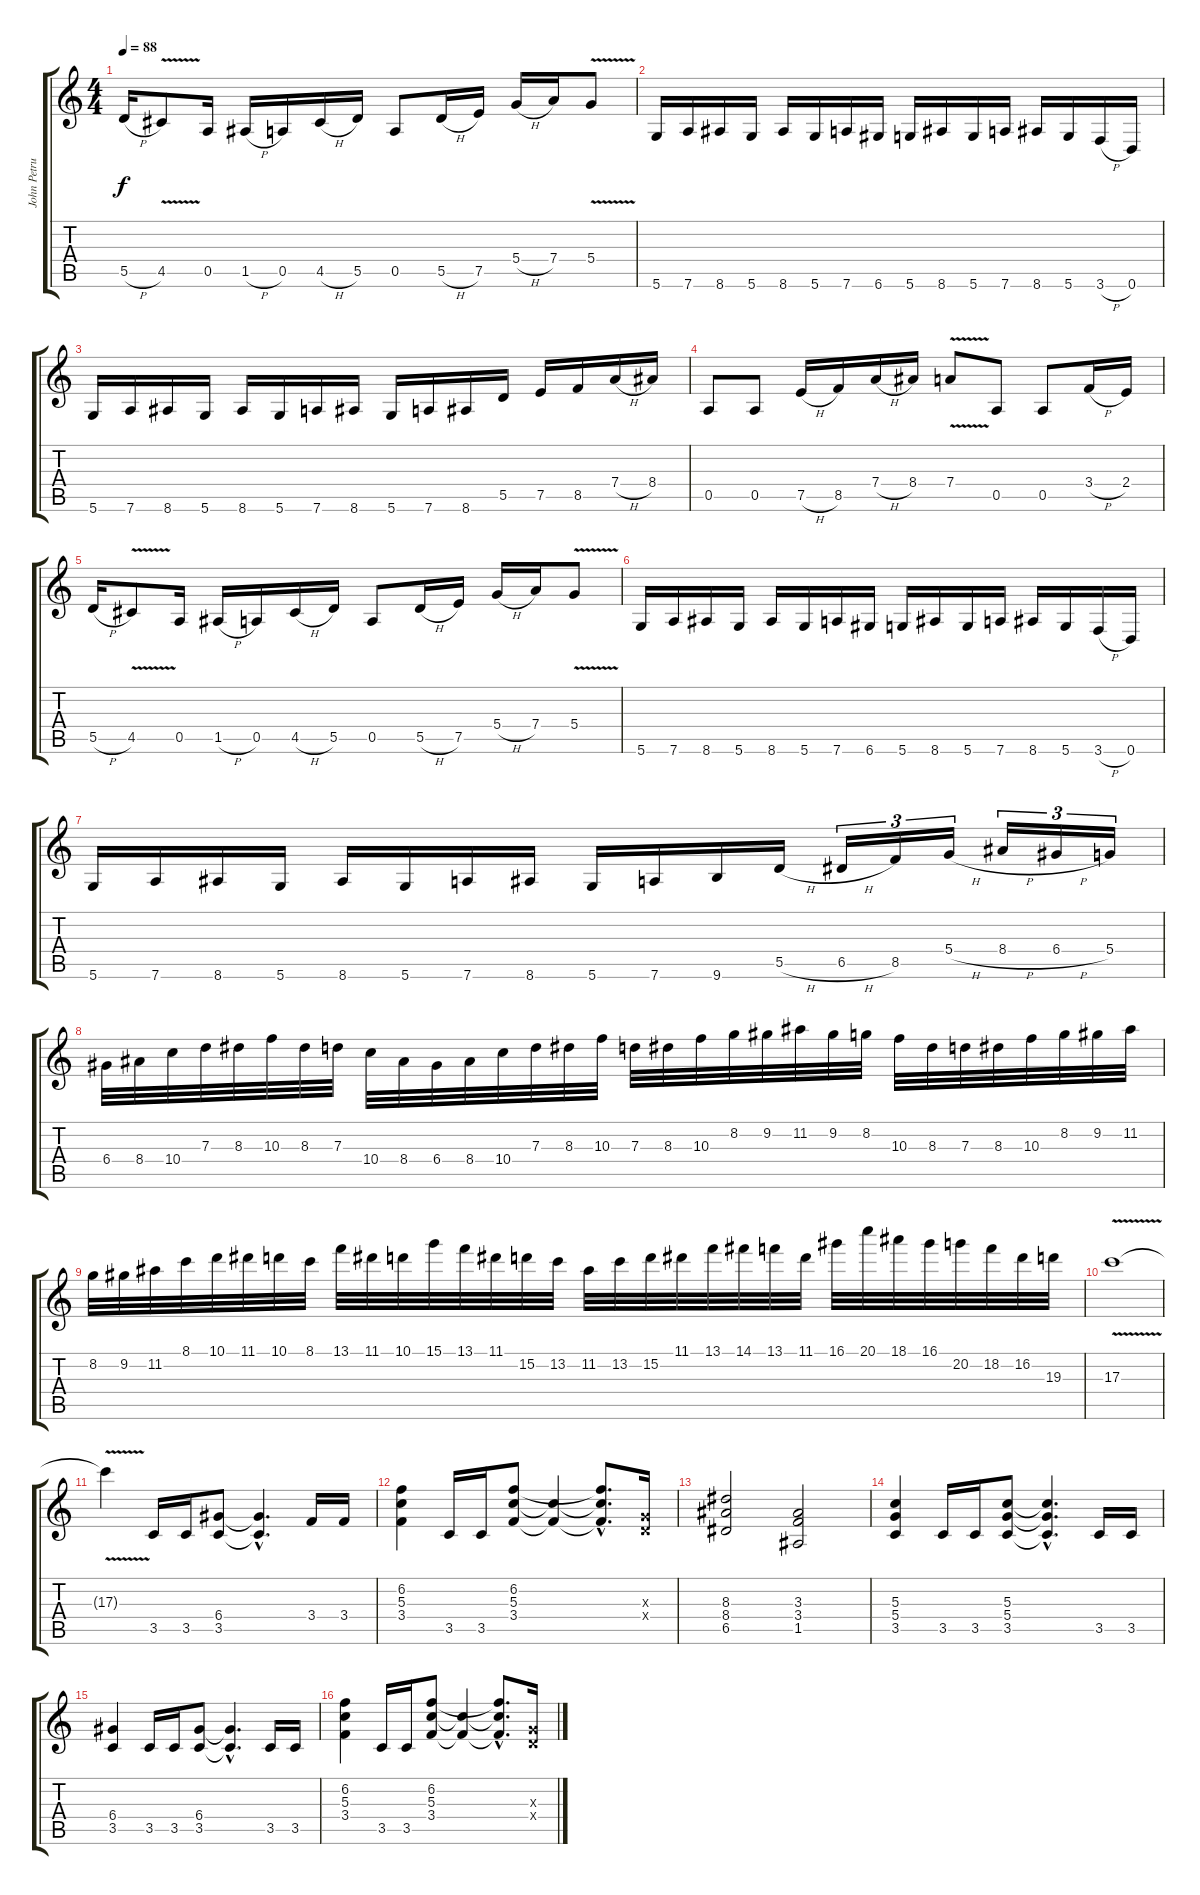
\track ("John Petrucci" "John Petru") {instrument distortionguitar}
\staff {score tabs}
\tuning (E4 B3 G3 D3 A2 D2) {hide}
\ts (4 4)
\tempo 88
\clef g2
\ks c
5.5{h}.16{dy f} 4.5{v}.8 0.5.16 1.5{h}.16 0.5.16 4.5{h}.16 5.5.16 0.5.8 5.5{h}.16 7.5.16 5.4{h}.16 7.4.16 5.4{v}.8 |
5.6.16 7.6.16 8.6.16 5.6.16 8.6.16 5.6.16 7.6.16 6.6.16 5.6.16 8.6.16 5.6.16 7.6.16 8.6.16 5.6.16 3.6{h}.16 0.6.16 |
5.6.16 7.6.16 8.6.16 5.6.16 8.6.16 5.6.16 7.6.16 8.6.16 5.6.16 7.6.16 8.6.16 5.5.16 7.5.16 8.5.16 7.4{h}.16 8.4.16 |
0.5.8 0.5.8 7.5{h}.16 8.5.16 7.4{h}.16 8.4.16 7.4{v}.8 0.5.8 0.5.8 3.4{h}.16 2.4.16 |
5.5{h}.16 4.5{v}.8 0.5.16 1.5{h}.16 0.5.16 4.5{h}.16 5.5.16 0.5.8 5.5{h}.16 7.5.16 5.4{h}.16 7.4.16 5.4{v}.8 |
5.6.16 7.6.16 8.6.16 5.6.16 8.6.16 5.6.16 7.6.16 6.6.16 5.6.16 8.6.16 5.6.16 7.6.16 8.6.16 5.6.16 3.6{h}.16 0.6.16 |
5.6.16 7.6.16 8.6.16 5.6.16 8.6.16 5.6.16 7.6.16 8.6.16 5.6.16 7.6.16 9.6.16 5.5{h}.16 6.5{h}.16{tu (3 2)} 8.5.16{tu (3 2)} 5.4{h}.16{tu (3 2)} 8.4{h}.16{tu (3 2)} 6.4{h}.16{tu (3 2)} 5.4.16{tu (3 2)} |
6.4.32 8.4.32 10.4.32 7.3.32 8.3.32 10.3.32 8.3.32 7.3.32 10.4.32 8.4.32 6.4.32 8.4.32 10.4.32 7.3.32 8.3.32 10.3.32 7.3.32 8.3.32 10.3.32 8.2.32 9.2.32 11.2.32 9.2.32 8.2.32 10.3.32 8.3.32 7.3.32 8.3.32 10.3.32 8.2.32 9.2.32 11.2.32 |
8.2.32 9.2.32 11.2.32 8.1.32 10.1.32 11.1.32 10.1.32 8.1.32 13.1.32 11.1.32 10.1.32 15.1.32 13.1.32 11.1.32 15.2.32 13.2.32 11.2.32 13.2.32 15.2.32 11.1.32 13.1.32 14.1.32 13.1.32 11.1.32 16.1.32 20.1.32 18.1.32 16.1.32 20.2.32 18.2.32 16.2.32 19.3.32 |
17.3{v}.1 |
17.3{t}.4 3.5.16 3.5.16 (6.4 3.5).8 (6.4{hac t} 3.5{hac t}).4{d} 3.4.16 3.4.16 |
(6.2 5.3 3.4).4 3.5.16 3.5.16 (6.2 5.3 3.4).8 (5.3{t} 3.4{t}).4 (6.2{hac t} 5.3{hac t} 3.4{hac t}).8{d} (0.3{x} 0.4{x}).16 |
(8.3 8.4 6.5).2 (3.3 3.4 1.5).2 |
(5.3 5.4 3.5).4 3.5.16 3.5.16 (5.3 5.4 3.5).8 (5.3{hac t} 5.4{hac t} 3.5{hac t}).4{d} 3.5.16 3.5.16 |
(6.4 3.5).4 3.5.16 3.5.16 (6.4 3.5).8 (6.4{hac t} 3.5{hac t}).4{d} 3.5.16 3.5.16 |
(6.2 5.3 3.4).4 3.5.16 3.5.16 (6.2 5.3 3.4).8 (5.3{t} 3.4{t}).4 (6.2{hac t} 5.3{hac t} 3.4{hac t}).8{d} (0.3{x} 0.4{x}).16
